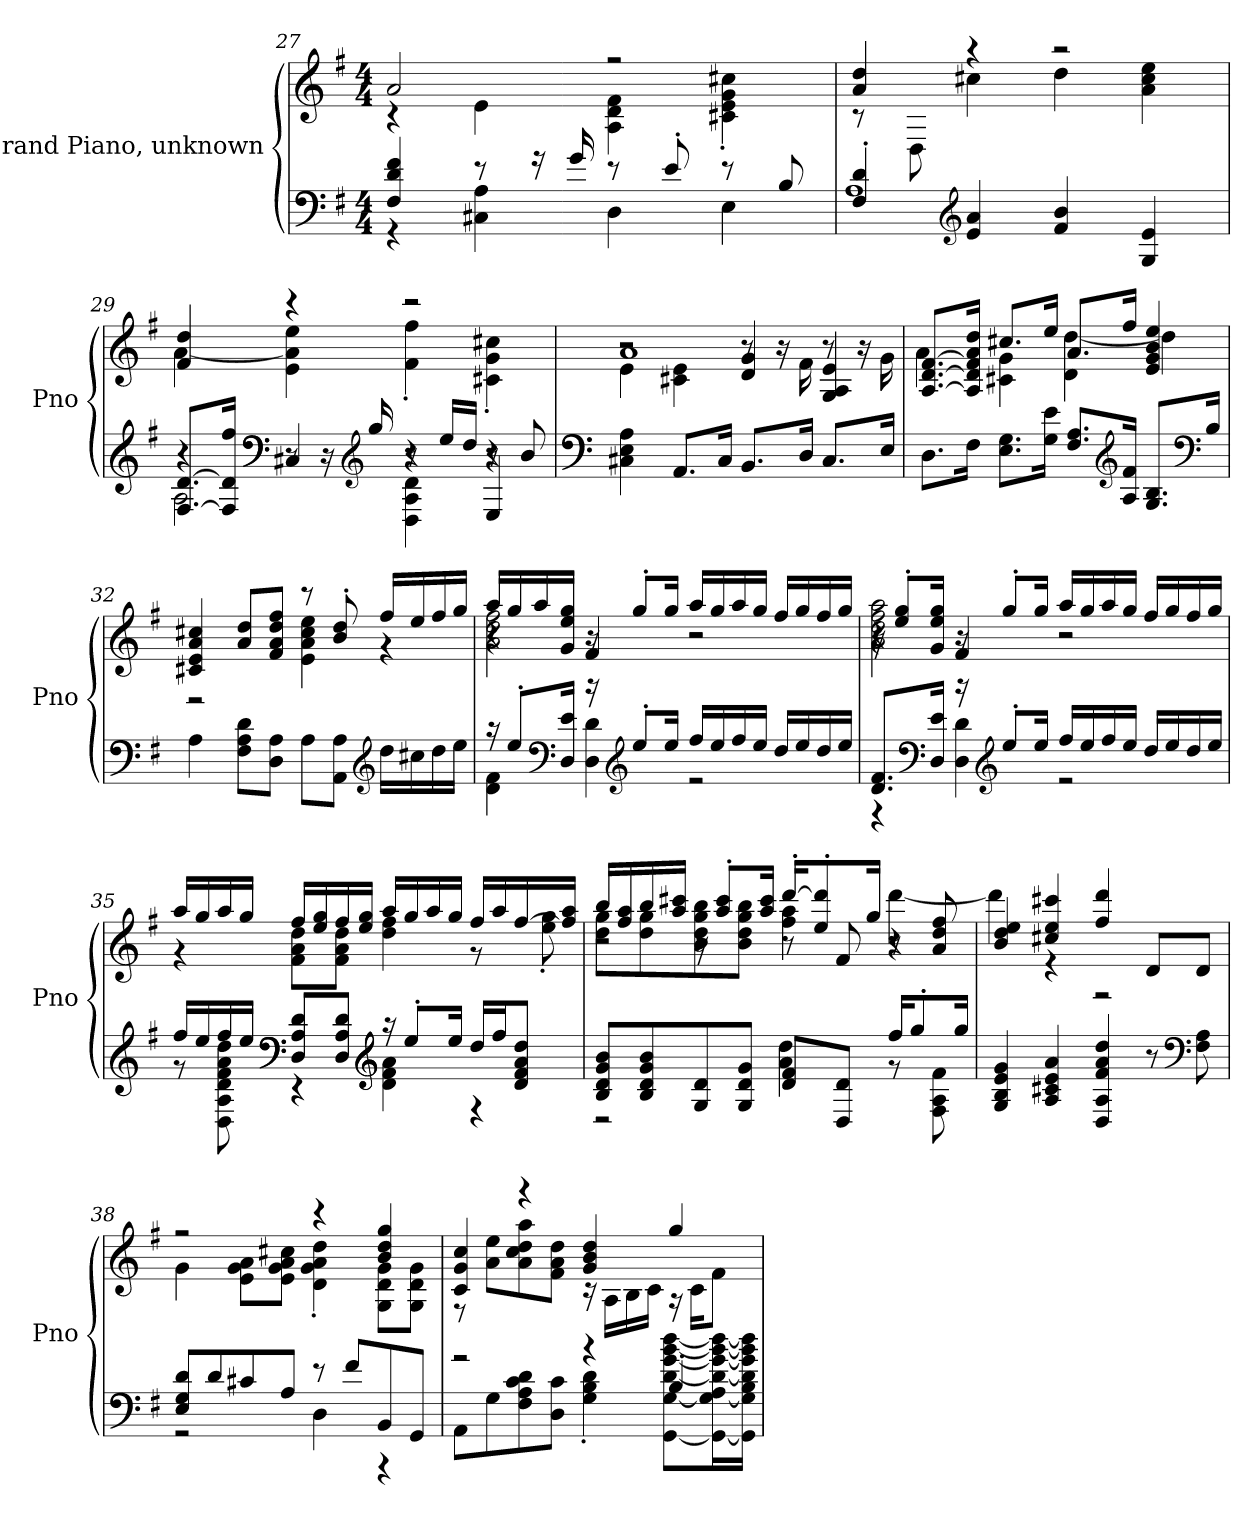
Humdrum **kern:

**kern	**kern
*part1	*part1
*staff2	*staff1
*I"Grand Piano, unknown	*
*I'Pno	*
*clefF4	*clefG2
*k[f#]	*k[f#]
*M4/4	*M4/4
=27	=27
*^	*^
4F#/ 4d/ 4f#/	4r	2a/	4r
8r	4C#X\ 4A\	.	4e\
16r	.	.	.
16g/	.	.	.
8r	4D\	2r	4A\ 4d\ 4f#\
8e'/	.	.	.
8r	4E\	.	4c#X\' 4e\' 4g\' 4cc#X\'
8B/	.	.	.
=28	=28	=28	=28
4F#/' 4d/'	1A	4a/ 4dd/	8r
.	.	.	8D\
*clefG2	*	*	*
4e/ 4a/	.	4r	4cc#X\
4f#/ 4b/	.	2r	4dd\
4G/ 4e/	.	.	4a\ 4cc#\ 4ee\
=29	=29	=29	=29
*	*^	*	*
[8.F#/ [8.d/L	2A\	4r	4f#/ 4dd/	[4a\
16F#/] 16d/] 16ff#/Jk	.	.	.	.
*clefF4	*	*	*	*
8r	.	4C#X/	4r	4e\ 4a\] 4ee\
16r	.	.	.	.
*clefG2	*	*	*	*
16gg/	.	.	.	.
8r	4D\ 4A\ 4d\	4r	2r	4f#\' 4ff#\'
16ee/LL	.	.	.	.
16dd/JJ	.	.	.	.
8r	4r	4E/	.	4c#X\' 4g\' 4cc#X\'
8b/	.	.	.	.
*v	*v	*v	*	*
*	*v	*v
!!LO:LB:g=z
=30	=30
*clefF4	*
*	*^
*	*	*^
4C#X\ 4E\ 4A\	1a	4e\	2r
8.AA/L	.	4c#X\ 4e\	.
16C#/Jk	.	.	.
8.BB/L	.	8r	4d/ 4g/
.	.	16r	.
16D/Jk	.	16f#\	.
8.C#/L	.	8r	4G/ 4A/ 4e/
.	.	16r	.
16E/Jk	.	16g\	.
*	*	*v	*v
=31	=31	=31
8.D\L	[8.A/ [8.d/ [8.f#/L	4a\
16F#\Jk	16A/] 16d/] 16f#/] 16a/ 16dd/Jk	.
8.E\ 8.G\L	8.cc#X/L	4c#X\ 4g\
16G\ 16e\Jk	16ee/Jk	.
8.F#/ 8.A/L	8.a/L	4d\ [4dd\
*clefG2	*	*
16A/ 16f#/Jk	16ff#/Jk	.
8.G/ 8.B/L	4e/ 4g/ 4b/ 4ee/	4dd\]
*clefF4	*	*
16B/Jk	.	.
=32	=32	=32
4A\	4c#X/ 4e/ 4a/ 4cc#X/	2r
8F#\ 8A\ 8d\L	8a/ 8dd/L	.
8D\ 8A\J	8f#/ 8a/ 8dd/ 8ff#/J	.
8A\L	8r	4e\ 4a\ 4cc#\ 4ee\
8AA\ 8A\J	8b/' 8dd/'	.
*clefG2	*	*
16dd\LL	16ff#/LL	4r
16cc#X\	16ee/	.
16dd\	16ff#/	.
16ee\JJ	16gg/JJ	.
!!LO:LB:g=z
=33	=33	=33
*^	*	*^
16r	4d\ 4f#\	16aa/LL	2a\ 2dd\ 2ff#\	4r
8ee'/L	.	16gg/	.	.
.	.	16aa/	.	.
*clefF4	*	*	*	*
16D/ 16e/Jk	.	16g/ 16ee/ 16gg/JJ	.	.
16r	4D\ 4d\	16r	.	4f#/
*clefG2	*	*	*	*
8ee'/L	.	8gg'/L	.	.
16ee/Jk	.	16gg/Jk	.	.
16ff#/LL	2r	16aa/LL	2r	2r
16ee/	.	16gg/	.	.
16ff#/	.	16aa/	.	.
16ee/JJ	.	16gg/JJ	.	.
16dd/LL	.	16ff#/LL	.	.
16ee/	.	16gg/	.	.
16dd/	.	16ff#/	.	.
16ee/JJ	.	16gg/JJ	.	.
=34	=34	=34	=34	=34
8.d/ 8.f#/L	4r	16r	2a\ 2dd\ 2ff#\ 2aa\	4r
.	.	8ee/' 8gg/'L	.	.
*clefF4	*	*	*	*
16D/ 16e/Jk	.	16g/ 16ee/ 16gg/Jk	.	.
16r	4D\ 4d\	16r	.	4f#/
*clefG2	*	*	*	*
8ee'/L	.	8gg'/L	.	.
16ee/Jk	.	16gg/Jk	.	.
16ff#/LL	2r	16aa/LL	2r	2r
16ee/	.	16gg/	.	.
16ff#/	.	16aa/	.	.
16ee/JJ	.	16gg/JJ	.	.
16dd/LL	.	16ff#/LL	.	.
16ee/	.	16gg/	.	.
16dd/	.	16ff#/	.	.
16ee/JJ	.	16gg/JJ	.	.
*	*	*	*v	*v
!!LO:LB:g=z
=35	=35	=35	=35
16ff#/LL	8r	16aa/LL	4r
16ee/	.	16gg/	.
16ff#/	8D\ 8A\ 8d\ 8f#\ 8a\ 8dd\	16aa/	.
16ee/JJ	.	16gg/JJ	.
*clefF4	*	*	*
8D/ 8A/ 8d/L	4r	16ff#/LL	8f#\ 8a\ 8dd\L
.	.	16ee/ 16gg/	.
8D/ 8A/ 8d/J	.	16ff#/	8f#\ 8a\ 8dd\J
.	.	16ee/ 16gg/JJ	.
*clefG2	*	*	*
16r	4d\ 4f#\ 4a\	16aa/LL	4dd\ 4ff#\
8ee'/L	.	16gg/	.
.	.	16aa/	.
16ee/Jk	.	16gg/JJ	.
16dd/LL	4r	16ff#/LL	8r
16ff#/J	.	16aa/	.
8d/ 8f#/ 8a/ 8dd/J	.	[16ff#/	8ee\' 8gg\'
.	.	16ff#/] 16aa/JJ	.
=36	=36	=36	=36
*	*	*	*^
8B/ 8d/ 8g/ 8b/L	2r	16bb/LL	8dd\ 8gg\L	2r
.	.	16ff#/ 16aa/	.	.
8B/ 8d/ 8g/ 8b/	.	16bb/	8dd\ 8gg\	.
.	.	16aa/ 16ccc#X/JJ	.	.
8G/ 8d/	.	16r	8b\ 8dd\ 8gg\ 8bb\	.
.	.	8aa/' 8ccc#/'L	.	.
8G/ 8d/ 8g/J	.	.	8b\ 8dd\ 8gg\ 8bb\J	.
.	.	16aa/ 16ccc#/Jk	.	.
8d/ 8f#/L	4a\ 4dd\	[16ddd'/KL	4ff#\ 4aa\	8r
.	.	8ee/' 8ddd/]'	.	.
8D/ 8d/J	.	.	.	8f#/
.	.	16gg/Jk	.	.
16ff#/KL	8r	8r	[4ddd\	4r
8gg'/	.	.	.	.
.	8F#\ 8A\ 8f#\	8a/ 8dd/ 8ff#/	.	.
16gg/Jk	.	.	.	.
*v	*v	*	*	*
*	*	*v	*v
!!LO:LB:g=z
=37	=37	=37
4G/ 4B/ 4e/ 4g/	4b/ 4dd/ 4ee/	4ddd\]
4A/ 4c#X/ 4e/ 4a/	4cc#X/ 4ee/ 4ccc#X/	4r
4D/ 4A/ 4f#/ 4a/ 4dd/	4ff#/ 4ddd/	2r
8r	8d/L	.
*clefF4	*	*
8F#\ 8A\	8d/J	.
=38	=38	=38
*^	*	*
8E/ 8G/ 8d/L	2r	2r	4g\
8d/	.	.	.
8c#X/	.	.	8e\ 8g\ 8a\L
8A/J	.	.	8e\ 8g\ 8a\ 8cc#X\J
8r	4D\	4r	4d\' 4g\' 4a\' 4dd\'
8f#/L	.	.	.
8BB/	4r	4b/ 4dd/ 4gg/	8G\ 8d\ 8g\L
8GG/J	.	.	8G\ 8d\ 8g\J
=39	=39	=39	=39
2r	8AA\L	4c/ 4g/ 4cc/	8r
.	8G\	.	8a\ 8ee\L
.	8F#\ 8A\ 8c\ 8d\	4r	8a\ 8cc\ 8dd\ 8aa\
.	8D\ 8c\J	.	8f#\ 8a\ 8dd\J
4r	4G\' 4B\' 4d\'	4g/ 4b/ 4dd/	16r
.	.	.	16A\LL
.	.	.	16B\
.	.	.	16c\JJ
4B'/	[8GG\ [8G\ [8d\ [8g\ [8b\ [8dd\L	4gg/	16r
.	.	.	16c\KL
.	16GG\_ 16G\_ 16A\ 16d\_ 16g\_ 16b\_ 16dd\_L	.	8f#\J
.	16GG\] 16G\] 16B\ 16d\] 16g\] 16b\] 16dd\]JJ	.	.
*v	*v	*	*
*	*v	*v
=	=
*-	*-
